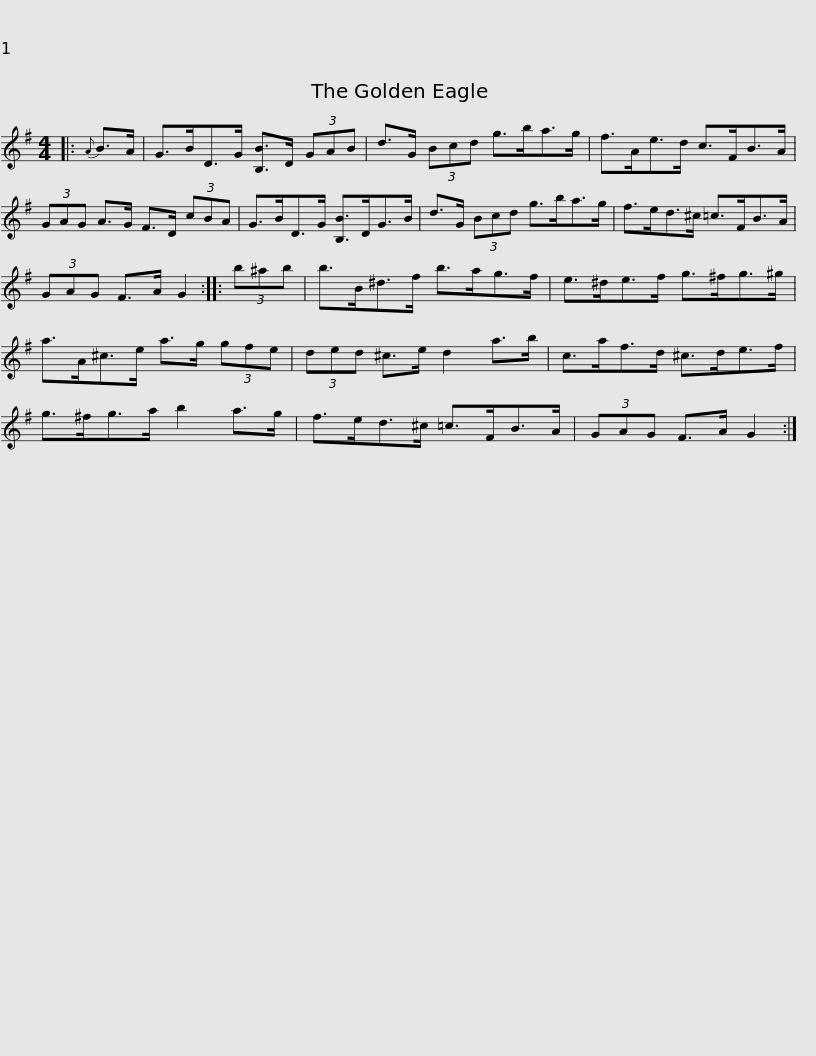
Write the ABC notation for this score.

X:1
L:1/8
M:4/4
I:linebreak $
K:G
V:1 treble
V:1
|:{A} B>A | G>BD>G [B,B]>D (3GAB | d>G (3Bcd g>ba>g | f>Ae>d c>FB>A |$ (3GAG A>G F>D (3cBA | %5
 G>BD>G [B,B]>DG>B | d>G (3Bcd g>ba>g | f>ed>^c =c>FB>A |$ (3GAG F>A G2 :: (3b^ab | %10
 b>B^d>f b>ag>f | e>^de>f g>^fg>^g | a>A^c>e a>g (3gfe |$ (3ded ^c>e d2 a>b | c>af>d ^c>de>f | %15
 g>^fg>a b2 a>g | f>ed>^c =c>FB>A |$ (3GAG F>A G2 :| %18
